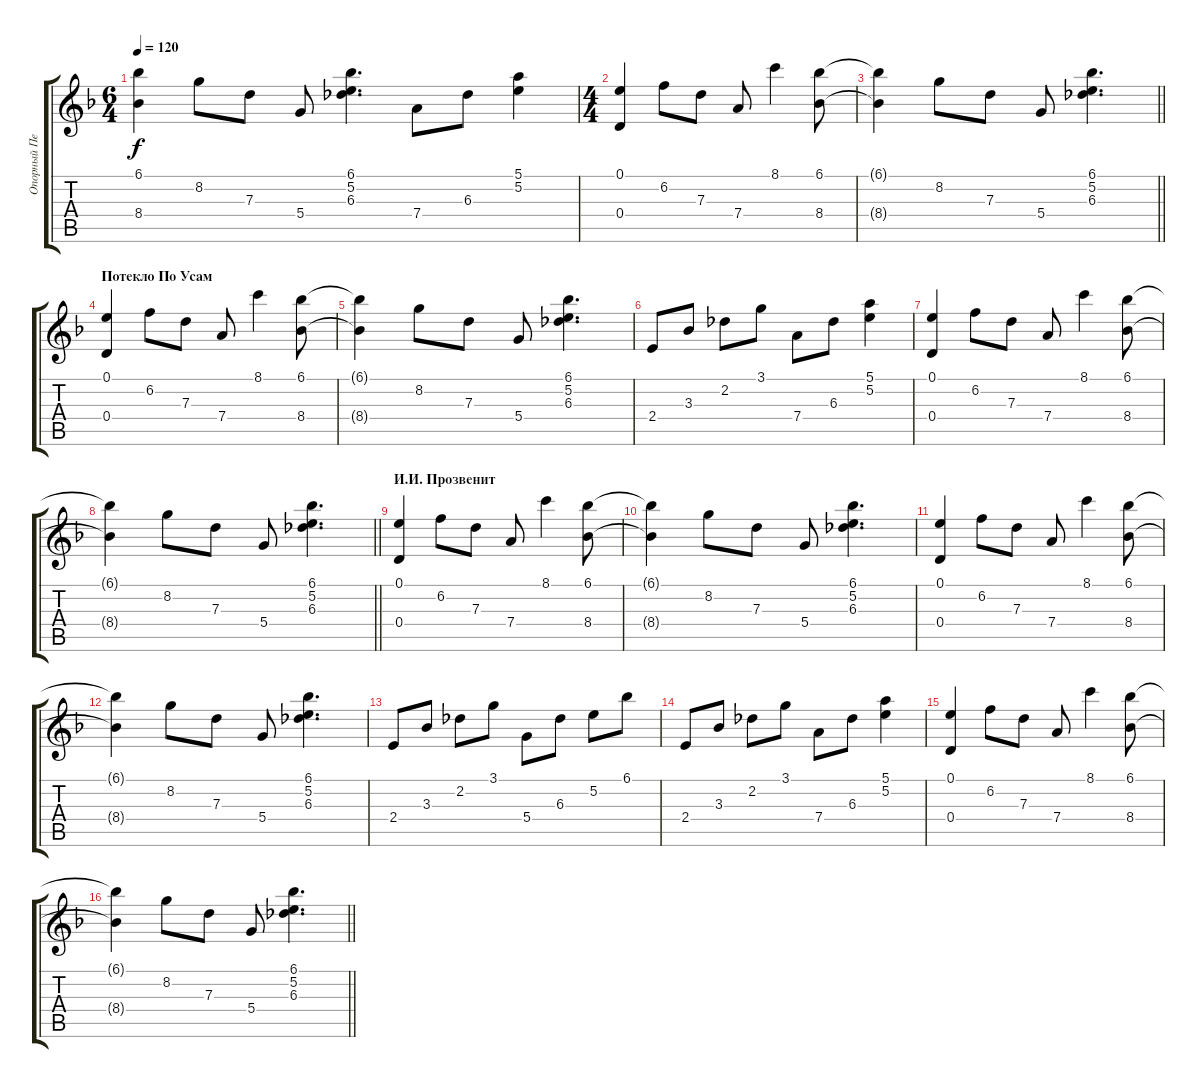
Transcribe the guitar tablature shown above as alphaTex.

\track ("Опорный Перебор" "Опорный Пе") {instrument acousticguitarsteel}
\staff {score tabs}
\tuning (E4 B3 G3 D3 A2 E2) {hide}
\ts (6 4)
\tempo 120
\clef g2
\ks dminor
(6.1{t} 8.4{t}).4{dy f} 8.2.8 7.3.8 5.4.8 (6.1 5.2 6.3).4{d} 7.4.8 6.3.8 (5.1 5.2).4 |
\ts (4 4)
(0.1 0.4).4 6.2.8 7.3.8 7.4.8 8.1.4 (6.1 8.4).8 |
\barLineRight lightlight
(6.1{t} 8.4{t}).4 8.2.8 7.3.8 5.4.8 (6.1 5.2 6.3).4{d} |
\section ("" "Потекло По Усам")
(0.1 0.4).4 6.2.8 7.3.8 7.4.8 8.1.4 (6.1 8.4).8 |
(6.1{t} 8.4{t}).4 8.2.8 7.3.8 5.4.8 (6.1 5.2 6.3).4{d} |
2.4.8 3.3.8 2.2.8 3.1.8 7.4.8 6.3.8 (5.1 5.2).4 |
(0.1 0.4).4 6.2.8 7.3.8 7.4.8 8.1.4 (6.1 8.4).8 |
\barLineRight lightlight
(6.1{t} 8.4{t}).4 8.2.8 7.3.8 5.4.8 (6.1 5.2 6.3).4{d} |
\section ("" "И.И. Прозвенит")
(0.1 0.4).4 6.2.8 7.3.8 7.4.8 8.1.4 (6.1 8.4).8 |
(6.1{t} 8.4{t}).4 8.2.8 7.3.8 5.4.8 (6.1 5.2 6.3).4{d} |
(0.1 0.4).4 6.2.8 7.3.8 7.4.8 8.1.4 (6.1 8.4).8 |
(6.1{t} 8.4{t}).4 8.2.8 7.3.8 5.4.8 (6.1 5.2 6.3).4{d} |
2.4.8 3.3.8 2.2.8 3.1.8 5.4.8 6.3.8 5.2.8 6.1.8 |
2.4.8 3.3.8 2.2.8 3.1.8 7.4.8 6.3.8 (5.1 5.2).4 |
(0.1 0.4).4 6.2.8 7.3.8 7.4.8 8.1.4 (6.1 8.4).8 |
\barLineRight lightlight
(6.1{t} 8.4{t}).4 8.2.8 7.3.8 5.4.8 (6.1 5.2 6.3).4{d}
